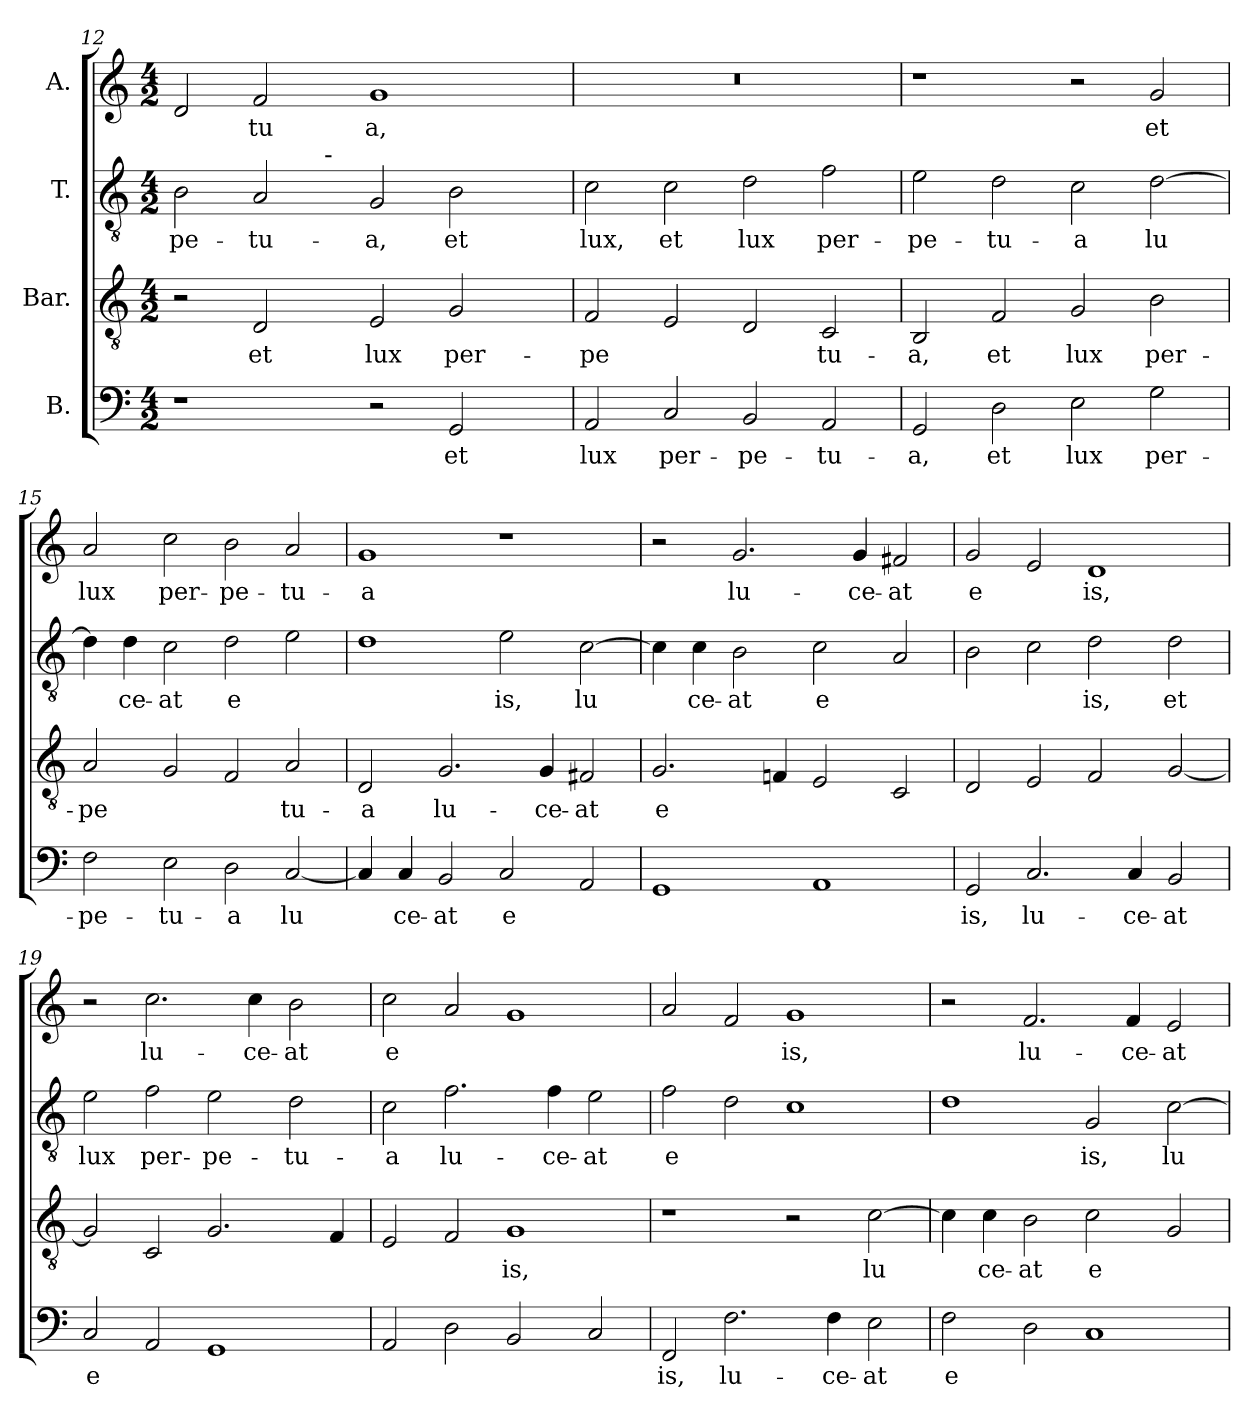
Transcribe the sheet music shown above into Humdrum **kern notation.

**kern	**text	**kern	**text	**kern	**text	**kern	**text
*part4	*part4	*part3	*part3	*part2	*part2	*part1	*part1
*staff4	*staff4	*staff3	*staff3	*staff2	*staff2	*staff1	*staff1
*I"B.	*	*I"Bar.	*	*I"T.	*	*I"A.	*
*clefF4	*	*clefGv2	*	*clefGv2	*	*clefG2	*
*k[]	*	*k[]	*	*k[]	*	*k[]	*
*C:	*	*C:	*	*C:	*	*C:	*
*M4/2	*	*M4/2	*	*M4/2	*	*M4/2	*
=12	=12	=12	=12	=12	=12	=12	=12
!	!	!	!	!	!LO:LY:b:cj	!	!LO:LY:b:cj
*	*	*	*	*^	*	*	*
1r	.	2r	.	2B\	2ryy	-pe-	2d/	.
!	!	!	!LO:LY:b:cj	!	!	!LO:LY:b:cj	!	!LO:LY:b:cj
.	.	2D/	et	2A/	4ryy	-tu-	2f/	tu
.	.	.	.	.	32.ryy	.	.	.
!	!	!	!	!	!LO:TX:a:t=-	!	!	!
.	.	.	.	.	1ryy	.	.	.
!	!	!	!LO:LY:b:cj	!	!	!LO:LY:b:cj	!	!LO:LY:b:cj
2r	.	2E/	lux	2G/	.	-a,	1g	a,
!	!LO:LY:b:cj	!	!LO:LY:b:cj	!	!	!LO:LY:b:cj	!	!
2GG/	et	2G/	per-	2B\	.	et	.	.
.	.	.	.	.	8ryy	.	.	.
.	.	.	.	.	16ryy	.	.	.
.	.	.	.	.	64ryy	.	.	.
=13	=13	=13	=13	=13	=13	=13	=13	=13
!	!LO:LY:b:cj	!	!LO:LY:b:cj	!	!	!LO:LY:b:cj	!	!
*	*	*	*	*v	*v	*	*	*
2AA/	lux	2F/	-pe-	2c\	lux,	0r	.
!	!LO:LY:b:cj	!	!LO:LY:b:cj	!	!LO:LY:b:cj	!	!
2C/	per-	2E/	--	2c\	et	.	.
!	!LO:LY:b:cj	!	!LO:LY:b:cj	!	!LO:LY:b:cj	!	!
2BB/	-pe-	2D/	--	2d\	lux	.	.
!	!LO:LY:b:cj	!	!LO:LY:b:cj	!	!LO:LY:b:cj	!	!
2AA/	-tu-	2C/	-tu-	2f\	per-	.	.
!!LO:PB:g=z
=14	=14	=14	=14	=14	=14	=14	=14
!	!LO:LY:b:cj	!	!LO:LY:b:cj	!	!LO:LY:b:cj	!	!
2GG/	-a,	2BB/	-a,	2e\	-pe-	1r	.
!	!LO:LY:b:cj	!	!LO:LY:b:cj	!	!LO:LY:b:cj	!	!
2D\	et	2F/	et	2d\	-tu-	.	.
!	!LO:LY:b:cj	!	!LO:LY:b:cj	!	!LO:LY:b:cj	!	!
2E\	lux	2G/	lux	2c\	-a	2r	.
!	!LO:LY:b:cj	!	!LO:LY:b:cj	!	!LO:LY:b:cj	!	!LO:LY:b:cj
2G\	per-	2B\	per-	[>2d\	lu-	2g/	et
=15	=15	=15	=15	=15	=15	=15	=15
!	!LO:LY:b:cj	!	!LO:LY:b:cj	!	!LO:LY:b:cj	!	!LO:LY:b:cj
2F\	-pe-	2A/	-pe-	4d\]	--	2a/	lux
!	!	!	!	!	!LO:LY:b:cj	!	!
.	.	.	.	4d\	-ce-	.	.
!	!LO:LY:b:cj	!	!LO:LY:b:cj	!	!LO:LY:b:cj	!	!LO:LY:b:cj
2E\	-tu-	2G/	--	2c\	-at	2cc\	per-
!	!LO:LY:b:cj	!	!LO:LY:b:cj	!	!LO:LY:b:cj	!	!LO:LY:b:cj
2D\	-a	2F/	--	2d\	e-	2b\	-pe-
!	!LO:LY:b:cj	!	!LO:LY:b:cj	!	!LO:LY:b:cj	!	!LO:LY:b:cj
[<2C/	lu-	2A/	-tu-	2e\	--	2a/	-tu-
=16	=16	=16	=16	=16	=16	=16	=16
!	!LO:LY:b:cj	!	!LO:LY:b:cj	!	!LO:LY:b:cj	!	!LO:LY:b:cj
4C/]	--	2D/	-a	1d	--	1g	-a
!	!LO:LY:b:cj	!	!	!	!	!	!
4C/	-ce-	.	.	.	.	.	.
!	!LO:LY:b:cj	!	!LO:LY:b:cj	!	!	!	!
2BB/	-at	2.G/	lu-	.	.	.	.
!	!LO:LY:b:cj	!	!	!	!LO:LY:b:cj	!	!
2C/	e-	.	.	2e\	-is,	1r	.
!	!	!	!LO:LY:b:cj	!	!	!	!
.	.	4G/	-ce-	.	.	.	.
!	!LO:LY:b:cj	!	!LO:LY:b:cj	!	!LO:LY:b:cj	!	!
2AA/	--	2F#X/	-at	[>2c\	lu-	.	.
=17	=17	=17	=17	=17	=17	=17	=17
!	!LO:LY:b:cj	!	!LO:LY:b:cj	!	!LO:LY:b:cj	!	!
1GG	--	2.G/	e-	4c\]	--	2r	.
!	!	!	!	!	!LO:LY:b:cj	!	!
.	.	.	.	4c\	-ce-	.	.
!	!	!	!	!	!LO:LY:b:cj	!	!LO:LY:b:cj
.	.	.	.	2B\	-at	2.g/	lu-
!	!	!	!LO:LY:b:cj	!	!	!	!
.	.	4Fn/	--	.	.	.	.
!	!LO:LY:b:cj	!	!LO:LY:b:cj	!	!LO:LY:b:cj	!	!
1AA	--	2E/	--	2c\	e-	.	.
!	!	!	!	!	!	!	!LO:LY:b:cj
.	.	.	.	.	.	4g/	-ce-
!	!	!	!LO:LY:b:cj	!	!LO:LY:b:cj	!	!LO:LY:b:cj
.	.	2C/	--	2A/	--	2f#X/	-at
=18	=18	=18	=18	=18	=18	=18	=18
!	!LO:LY:b:cj	!	!LO:LY:b:cj	!	!LO:LY:b:cj	!	!LO:LY:b:cj
2GG/	-is,	2D/	--	2B\	--	2g/	e-
!	!LO:LY:b:cj	!	!LO:LY:b:cj	!	!LO:LY:b:cj	!	!LO:LY:b:cj
2.C/	lu-	2E/	--	2c\	--	2e/	--
!	!	!	!LO:LY:b:cj	!	!LO:LY:b:cj	!	!LO:LY:b:cj
.	.	2F/	--	2d\	-is,	1d	-is,
!	!LO:LY:b:cj	!	!	!	!	!	!
4C/	-ce-	.	.	.	.	.	.
!	!LO:LY:b:cj	!	!LO:LY:b:cj	!	!LO:LY:b:cj	!	!
2BB/	-at	[<2G/	--	2d\	et	.	.
=19	=19	=19	=19	=19	=19	=19	=19
!	!LO:LY:b:cj	!	!LO:LY:b:cj	!	!LO:LY:b:cj	!	!
2C/	e-	2G/]	--	2e\	lux	2r	.
!	!LO:LY:b:cj	!	!LO:LY:b:cj	!	!LO:LY:b:cj	!	!LO:LY:b:cj
2AA/	--	2C/	--	2f\	per-	2.cc\	lu-
!	!LO:LY:b:cj	!	!LO:LY:b:cj	!	!LO:LY:b:cj	!	!
1GG	--	2.G/	--	2e\	-pe-	.	.
!	!	!	!	!	!	!	!LO:LY:b:cj
.	.	.	.	.	.	4cc\	-ce-
!	!	!	!	!	!LO:LY:b:cj	!	!LO:LY:b:cj
.	.	.	.	2d\	-tu-	2b\	-at
!	!	!	!LO:LY:b:cj	!	!	!	!
.	.	4F/	--	.	.	.	.
!!LO:PB:g=z
=20	=20	=20	=20	=20	=20	=20	=20
!	!LO:LY:b:cj	!	!LO:LY:b:cj	!	!LO:LY:b:cj	!	!LO:LY:b:cj
2AA/	--	2E/	--	2c\	-a	2cc\	e-
!	!LO:LY:b:cj	!	!LO:LY:b:cj	!	!LO:LY:b:cj	!	!LO:LY:b:cj
2D\	--	2F/	--	2.f\	lu-	2a/	--
!	!LO:LY:b:cj	!	!LO:LY:b:cj	!	!	!	!LO:LY:b:cj
2BB/	--	1G	-is,	.	.	1g	--
!	!	!	!	!	!LO:LY:b:cj	!	!
.	.	.	.	4f\	-ce-	.	.
!	!LO:LY:b:cj	!	!	!	!LO:LY:b:cj	!	!
2C/	--	.	.	2e\	-at	.	.
=21	=21	=21	=21	=21	=21	=21	=21
!	!LO:LY:b:cj	!	!	!	!LO:LY:b:cj	!	!LO:LY:b:cj
2FF/	-is,	1r	.	2f\	e-	2a/	--
!	!LO:LY:b:cj	!	!	!	!LO:LY:b:cj	!	!LO:LY:b:cj
2.F\	lu-	.	.	2d\	--	2f/	--
!	!	!	!	!	!LO:LY:b:cj	!	!LO:LY:b:cj
.	.	2r	.	1c	--	1g	-is,
!	!LO:LY:b:cj	!	!	!	!	!	!
4F\	-ce-	.	.	.	.	.	.
!	!LO:LY:b:cj	!	!LO:LY:b:cj	!	!	!	!
2E\	-at	[>2c\	lu-	.	.	.	.
=22	=22	=22	=22	=22	=22	=22	=22
!	!LO:LY:b:cj	!	!LO:LY:b:cj	!	!LO:LY:b:cj	!	!
2F\	e-	4c\]	--	1d	--	2r	.
!	!	!	!LO:LY:b:cj	!	!	!	!
.	.	4c\	-ce-	.	.	.	.
!	!LO:LY:b:cj	!	!LO:LY:b:cj	!	!	!	!LO:LY:b:cj
2D\	--	2B\	-at	.	.	2.f/	lu-
!	!LO:LY:b:cj	!	!LO:LY:b:cj	!	!LO:LY:b:cj	!	!
1C	--	2c\	e-	2G/	-is,	.	.
!	!	!	!	!	!	!	!LO:LY:b:cj
.	.	.	.	.	.	4f/	-ce-
!	!	!	!LO:LY:b:cj	!	!LO:LY:b:cj	!	!LO:LY:b:cj
.	.	2G/	--	[>2c\	lu-	2e/	-at
=	=	=	=	=	=	=	=
*-	*-	*-	*-	*-	*-	*-	*-
